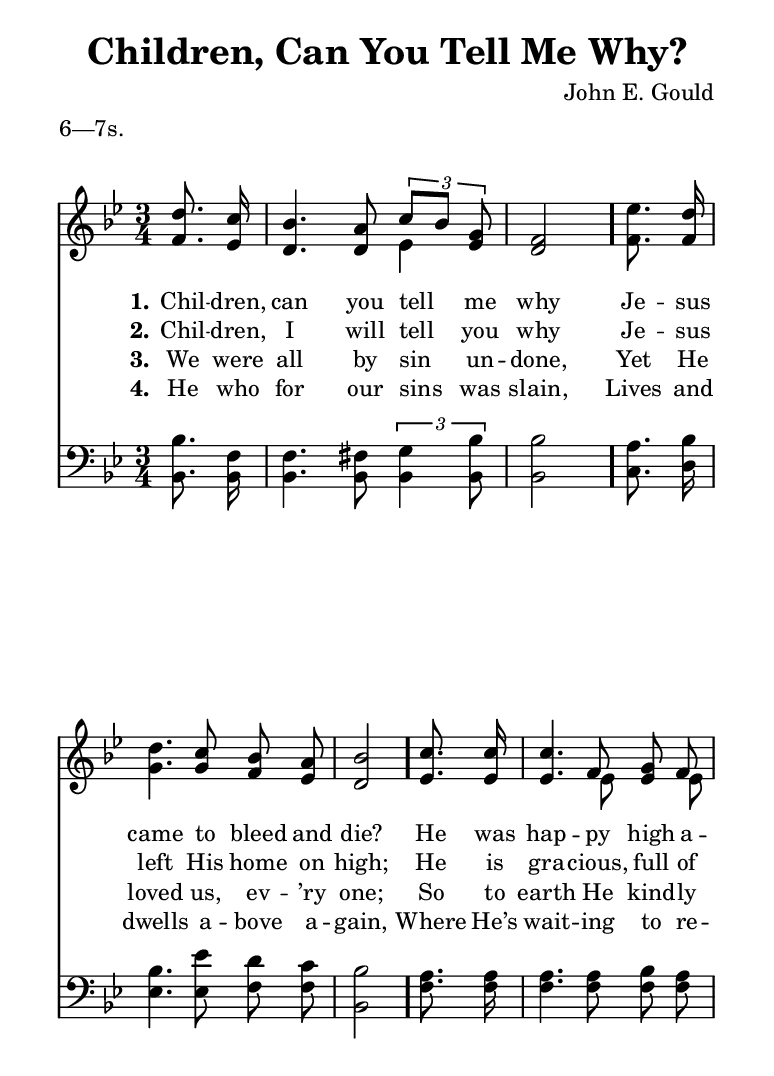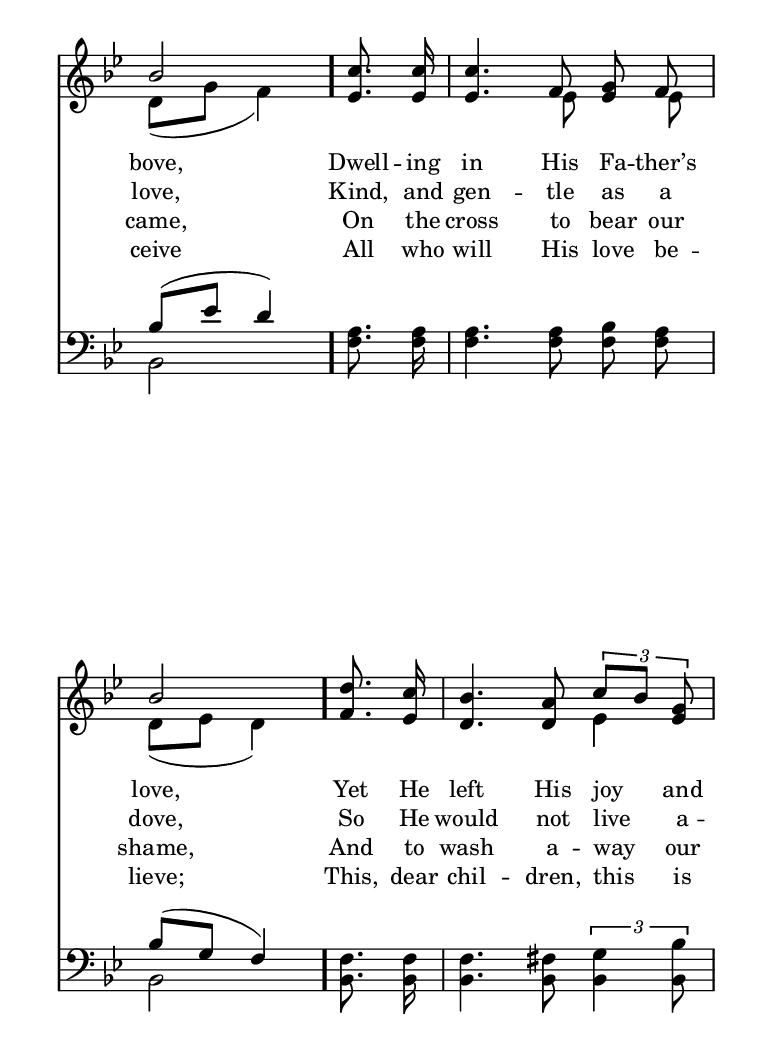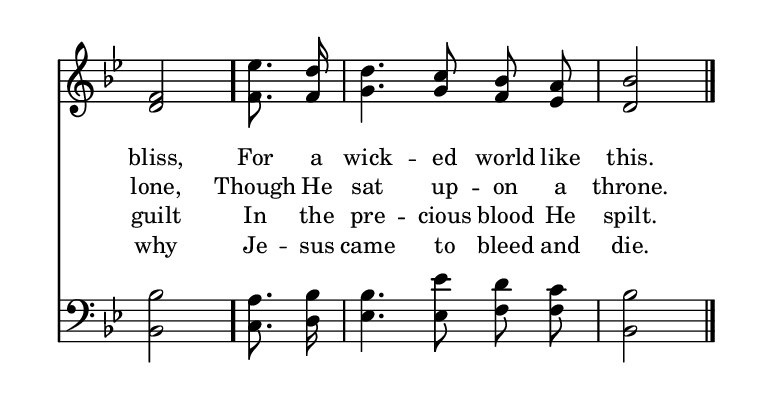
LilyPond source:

\include "common/global.ily"
\paper {
  \include "common/paper.ily"
  ragged-last-bottom = ##t
  system-system-spacing.padding = 2
system-system-spacing.basic-distance = 2

}

\header{
  %children
  hymnnumber = "311"
  title = "Children, Can You Tell Me Why?"
  tunename = "Pilot"
  meter = "6—7s."
  poet = "" % see https://hymnary.org/text/children_can_you_tell_us_why_jesus_came
  composer = "John E. Gould" % see https://hymnary.org/tune/pilot_gould
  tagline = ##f
}

global = {
  \include "common/overrides.ily"
  \override Staff.TimeSignature.style = #'numbered
  \time 3/4
  \override Score.MetronomeMark.transparent = ##t % hide all fermata changes too
  \tempo 4=80
  \key bes \major
  \partial 4
  \autoBeamOff
}

% rewrote voices as chords to work around unfortunate interactions between
% \partcombine and \tuplet

notesSoprano = {
\global
\relative c'' {

  d8. c16 | bes4. a8 \tuplet 3/2 { << \voiceOne { c8[ bes] } \new Voice { \voiceTwo ees,4 } >> <g ees> 8 } | f2
  ees'8. d16 | d4. c8 bes a | bes2
  c8. c16 | c4. f,8 g f | bes2
  c8. c16 | c4. f,8 g f | bes2
  d8. c16 | bes4. a8 \tuplet 3/2 { << \voiceOne { c8[ bes] } \new Voice { \voiceTwo ees,4 } >> <g ees> 8 } | f2
  ees'8. d16 | d4. c8 bes a | bes2

  \bar "|."

}
}

notesAlto = {
\global
\relative e' {

  f8. ees16 | d4. d8 s4 | d2 % s4 stands in for \tuplet 3/2 { ees4 ees8 }
  f8. f16 | g4. g8 f ees | d2
  ees8. ees16 | ees4. ees8 ees ees | d([ g] f4)
  ees8. ees16 | ees4. ees8 ees ees | d([ ees] d4)
  f8. ees16 | d4. d8 s4 | d2 % s4 stands in for \tuplet 3/2 { ees4 ees8 }
  f8. f16 | g4. g8 f ees | d2

}
}

notesTenor = {
\global
\relative a {

  bes8. f16 | f4. fis8 \tupletUp \tuplet 3/2 { <g bes,>4 <bes bes,>8 } | bes2
  a8. bes16 | bes4. ees8 d c | bes2
  a8. a16 | a4. a8 bes a | bes8([ ees] d4)
  a8. a16 | a4. a8 bes a | bes8([ g] f4)
  f8. f16 | f4. fis8 \tupletUp \tuplet 3/2 { <g bes,>4 <bes bes,>8 } | bes2
  a8. bes16 | bes4. ees8 d c | bes2

}
}

notesBass = {
\global
\relative f, {

  bes8. bes16 | bes4. bes8 r4 | bes2 % s4 stands in for tuplet
  c8. d16 | ees4. ees8 f f | bes,2
  f'8. f16 | f4. f8 f f | bes,2
  f'8. f16 | f4. f8 f f | bes,2
  bes8. bes16 | bes4. bes8 s4 | bes2 % s4 stands in for tuplet
  c8. d16 | ees4. ees8 f f | bes,2

}
}

wordsA = \lyricmode {
\set stanza = "1."

Chil -- dren, can you tell me why \bar "."
Je -- sus came to bleed and die? \bar "."
He was hap -- py high a -- bove, \bar "."
Dwell -- ing in His Fa -- ther’s love, \bar "."
Yet He left His joy and bliss, \bar "."
For a wick -- ed world like this. \bar "."

}

wordsB = \lyricmode {
\set stanza = "2."

Chil -- dren, I will tell you why
Je -- sus left His home on high;
He is gra -- cious, full of love,
Kind, and gen -- tle as a dove,
So He would not live a -- lone,
Though He sat up -- on a throne.

}

wordsC = \lyricmode {
\set stanza = "3."

We were all by sin un -- done,
Yet He loved us, ev -- ’ry one;
So to earth He kind -- ly came,
On the cross to bear our shame,
And to wash a -- way our guilt
In the pre -- cious blood He spilt.

}

wordsD = \lyricmode {
\set stanza = "4."

He who for our sins was slain,
Lives and dwells a -- bove a -- gain,
Where He’s wait -- ing to re -- ceive
All who will His love be -- lieve;
This, dear chil -- dren, this is why
Je -- sus came to bleed and die.

}

\score {
  \context ChoirStaff <<
    \context Staff = upper <<
      \set Staff.autoBeaming = ##f
      \set ChoirStaff.systemStartDelimiter = #'SystemStartBar
      \set ChoirStaff.printPartCombineTexts = ##f
      \partcombine #'(2 . 11) \notesSoprano \notesAlto
      \context NullVoice = sopranos { \voiceOne << \notesSoprano >> }
      \context Lyrics = one   \lyricsto sopranos \wordsA
      \context Lyrics = two   \lyricsto sopranos \wordsB
      \context Lyrics = three \lyricsto sopranos \wordsC
      \context Lyrics = four  \lyricsto sopranos \wordsD
    >>
    \context Staff = men <<
      \set Staff.autoBeaming = ##f
      \clef bass
      \set ChoirStaff.printPartCombineTexts = ##f
      \partcombine #'(2 . 11) \notesTenor \notesBass
    >>
  >>
  \layout {
    \include "common/layout.ily"
  }
  #(cond ((ly:get-option 'eog-midi-permitted) #{ \midi{
    \include "common/midi.ily"
  } #}))
}

\version "2.19.49"  % necessary for upgrading to future LilyPond versions.

% vi:set et ts=2 sw=2 ai nocindent syntax=lilypond:
